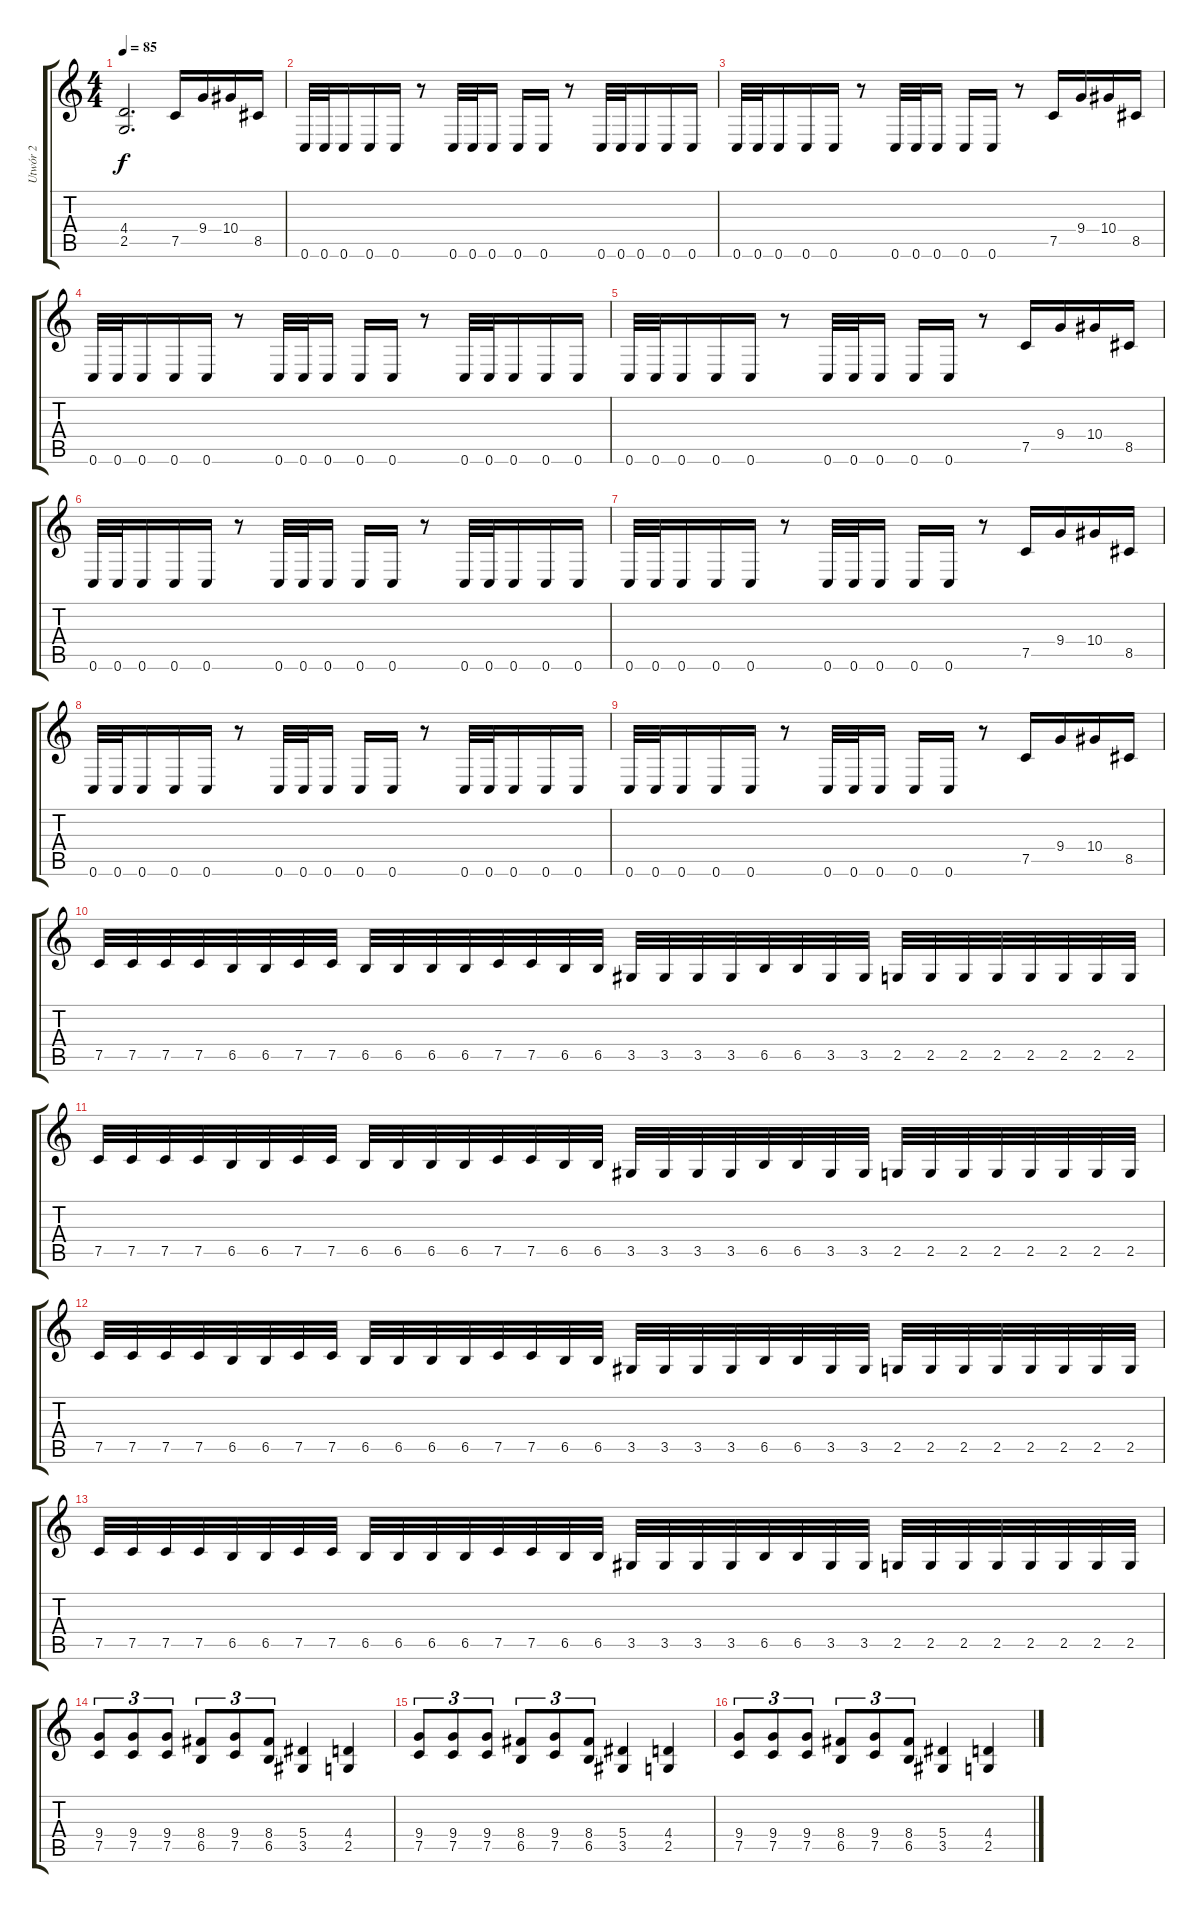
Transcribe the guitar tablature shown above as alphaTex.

\track ("Utwór 2" "Utwór 2") {instrument distortionguitar}
\staff {score tabs}
\tuning (C4 G3 Eb3 Bb2 F2 C2) {hide}
\ts (4 4)
\tempo 85
\clef g2
\ks c
(4.4 2.5).2{d dy f} 7.5.16 9.4.16 10.4.16 8.5.16 |
0.6.32 0.6.32 0.6.16 0.6.16 0.6.16 r.8 0.6.32 0.6.32 0.6.16 0.6.16 0.6.16 r.8 0.6.32 0.6.32 0.6.16 0.6.16 0.6.16 |
0.6.32 0.6.32 0.6.16 0.6.16 0.6.16 r.8 0.6.32 0.6.32 0.6.16 0.6.16 0.6.16 r.8 7.5.16 9.4.16 10.4.16 8.5.16 |
0.6.32 0.6.32 0.6.16 0.6.16 0.6.16 r.8 0.6.32 0.6.32 0.6.16 0.6.16 0.6.16 r.8 0.6.32 0.6.32 0.6.16 0.6.16 0.6.16 |
0.6.32 0.6.32 0.6.16 0.6.16 0.6.16 r.8 0.6.32 0.6.32 0.6.16 0.6.16 0.6.16 r.8 7.5.16 9.4.16 10.4.16 8.5.16 |
0.6.32 0.6.32 0.6.16 0.6.16 0.6.16 r.8 0.6.32 0.6.32 0.6.16 0.6.16 0.6.16 r.8 0.6.32 0.6.32 0.6.16 0.6.16 0.6.16 |
0.6.32 0.6.32 0.6.16 0.6.16 0.6.16 r.8 0.6.32 0.6.32 0.6.16 0.6.16 0.6.16 r.8 7.5.16 9.4.16 10.4.16 8.5.16 |
0.6.32 0.6.32 0.6.16 0.6.16 0.6.16 r.8 0.6.32 0.6.32 0.6.16 0.6.16 0.6.16 r.8 0.6.32 0.6.32 0.6.16 0.6.16 0.6.16 |
0.6.32 0.6.32 0.6.16 0.6.16 0.6.16 r.8 0.6.32 0.6.32 0.6.16 0.6.16 0.6.16 r.8 7.5.16 9.4.16 10.4.16 8.5.16 |
7.5.32 7.5.32 7.5.32 7.5.32 6.5.32 6.5.32 7.5.32 7.5.32 6.5.32 6.5.32 6.5.32 6.5.32 7.5.32 7.5.32 6.5.32 6.5.32 3.5.32 3.5.32 3.5.32 3.5.32 6.5.32 6.5.32 3.5.32 3.5.32 2.5.32 2.5.32 2.5.32 2.5.32 2.5.32 2.5.32 2.5.32 2.5.32 |
7.5.32 7.5.32 7.5.32 7.5.32 6.5.32 6.5.32 7.5.32 7.5.32 6.5.32 6.5.32 6.5.32 6.5.32 7.5.32 7.5.32 6.5.32 6.5.32 3.5.32 3.5.32 3.5.32 3.5.32 6.5.32 6.5.32 3.5.32 3.5.32 2.5.32 2.5.32 2.5.32 2.5.32 2.5.32 2.5.32 2.5.32 2.5.32 |
7.5.32 7.5.32 7.5.32 7.5.32 6.5.32 6.5.32 7.5.32 7.5.32 6.5.32 6.5.32 6.5.32 6.5.32 7.5.32 7.5.32 6.5.32 6.5.32 3.5.32 3.5.32 3.5.32 3.5.32 6.5.32 6.5.32 3.5.32 3.5.32 2.5.32 2.5.32 2.5.32 2.5.32 2.5.32 2.5.32 2.5.32 2.5.32 |
7.5.32 7.5.32 7.5.32 7.5.32 6.5.32 6.5.32 7.5.32 7.5.32 6.5.32 6.5.32 6.5.32 6.5.32 7.5.32 7.5.32 6.5.32 6.5.32 3.5.32 3.5.32 3.5.32 3.5.32 6.5.32 6.5.32 3.5.32 3.5.32 2.5.32 2.5.32 2.5.32 2.5.32 2.5.32 2.5.32 2.5.32 2.5.32 |
(9.4 7.5).8{tu (3 2)} (9.4 7.5).8{tu (3 2)} (9.4 7.5).8{tu (3 2)} (8.4 6.5).8{tu (3 2)} (9.4 7.5).8{tu (3 2)} (8.4 6.5).8{tu (3 2)} (5.4 3.5).4 (4.4 2.5).4 |
(9.4 7.5).8{tu (3 2)} (9.4 7.5).8{tu (3 2)} (9.4 7.5).8{tu (3 2)} (8.4 6.5).8{tu (3 2)} (9.4 7.5).8{tu (3 2)} (8.4 6.5).8{tu (3 2)} (5.4 3.5).4 (4.4 2.5).4 |
(9.4 7.5).8{tu (3 2)} (9.4 7.5).8{tu (3 2)} (9.4 7.5).8{tu (3 2)} (8.4 6.5).8{tu (3 2)} (9.4 7.5).8{tu (3 2)} (8.4 6.5).8{tu (3 2)} (5.4 3.5).4 (4.4 2.5).4
